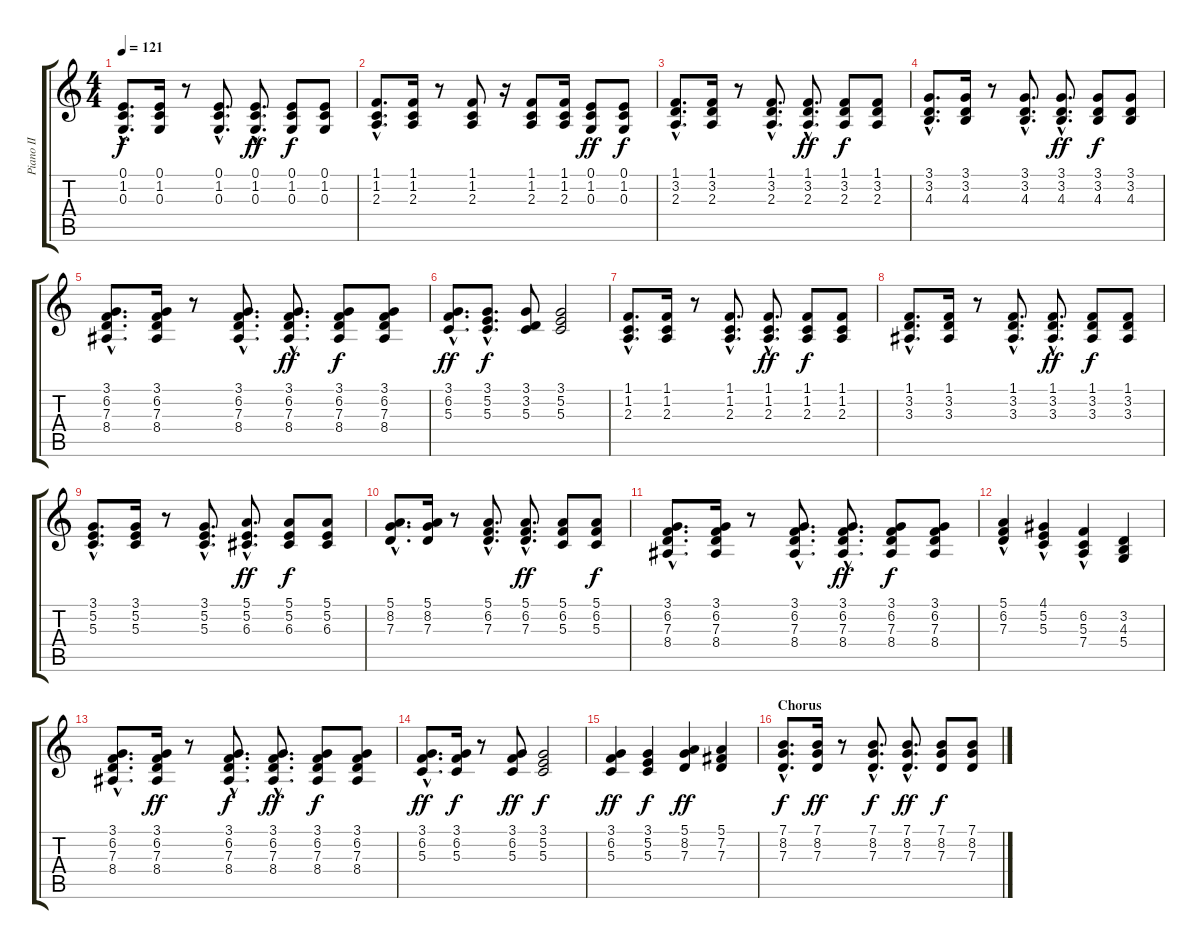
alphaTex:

\track ("Piano II" "Piano II") {instrument electricgrandpiano}
\staff {score tabs}
\tuning (E4 B3 G3 D3 A2 E2) {hide}
\ts (4 4)
\tempo 121
\clef g2
\ks c
(0.1{hac} 1.2{hac} 0.3{hac}).8{d dy f} (0.1 1.2 0.3).16 r.8 (0.1{hac} 1.2{hac} 0.3{hac}).8{d} (0.1{hac} 1.2{hac} 0.3{hac}).8{d dy ff} (0.1 1.2 0.3).8{dy f} (0.1 1.2 0.3).8 |
(1.1{hac} 1.2{hac} 2.3{hac}).8{d} (1.1 1.2 2.3).16 r.8 (1.1 1.2 2.3).8 r.16 (1.1 1.2 2.3).8 (1.1 1.2 2.3).16 (0.1 1.2 0.3).8{dy ff} (0.1 1.2 0.3).8{dy f} |
(1.1{hac} 3.2{hac} 2.3{hac}).8{d} (1.1 3.2 2.3).16 r.8 (1.1{hac} 3.2{hac} 2.3{hac}).8{d} (1.1{hac} 3.2{hac} 2.3{hac}).8{d dy ff} (1.1 3.2 2.3).8{dy f} (1.1 3.2 2.3).8 |
(3.1{hac} 3.2{hac} 4.3{hac}).8{d} (3.1 3.2 4.3).16 r.8 (3.1{hac} 3.2{hac} 4.3{hac}).8{d} (3.1{hac} 3.2{hac} 4.3{hac}).8{d dy ff} (3.1 3.2 4.3).8{dy f} (3.1 3.2 4.3).8 |
(3.1{hac} 6.2{hac} 7.3{hac} 8.4{hac}).8{d} (3.1 6.2 7.3 8.4).16 r.8 (3.1{hac} 6.2{hac} 7.3{hac} 8.4{hac}).8{d} (3.1{hac} 6.2{hac} 7.3{hac} 8.4{hac}).8{d dy ff} (3.1 6.2 7.3 8.4).8{dy f} (3.1 6.2 7.3 8.4).8 |
(3.1{hac} 6.2{hac} 5.3{hac}).8{d dy ff} (3.1{hac} 5.2{hac} 5.3{hac}).8{d dy f} (3.1 3.2 5.3).8 (3.1 5.2 5.3).2 |
(1.1{hac} 1.2{hac} 2.3{hac}).8{d} (1.1 1.2 2.3).16 r.8 (1.1{hac} 1.2{hac} 2.3{hac}).8{d} (1.1{hac} 1.2{hac} 2.3{hac}).8{d dy ff} (1.1 1.2 2.3).8{dy f} (1.1 1.2 2.3).8 |
(1.1{hac} 3.2{hac} 3.3{hac}).8{d} (1.1 3.2 3.3).16 r.8 (1.1{hac} 3.2{hac} 3.3{hac}).8{d} (1.1{hac} 3.2{hac} 3.3{hac}).8{d dy ff} (1.1 3.2 3.3).8{dy f} (1.1 3.2 3.3).8 |
(3.1{hac} 5.2{hac} 5.3{hac}).8{d} (3.1 5.2 5.3).16 r.8 (3.1{hac} 5.2{hac} 5.3{hac}).8{d} (5.1{hac} 5.2{hac} 6.3{hac}).8{d dy ff} (5.1 5.2 6.3).8{dy f} (5.1 5.2 6.3).8 |
(5.1{hac} 8.2{hac} 7.3{hac}).8{d} (5.1 8.2 7.3).16 r.8 (5.1{hac} 6.2{hac} 7.3{hac}).8{d} (5.1{hac} 6.2{hac} 7.3{hac}).8{d dy ff} (5.1 6.2 5.3).8 (5.1 6.2 5.3).8{dy f} |
(3.1{hac} 6.2{hac} 7.3{hac} 8.4{hac}).8{d} (3.1 6.2 7.3 8.4).16 r.8 (3.1{hac} 6.2{hac} 7.3{hac} 8.4{hac}).8{d} (3.1{hac} 6.2{hac} 7.3{hac} 8.4{hac}).8{d dy ff} (3.1 6.2 7.3 8.4).8{dy f} (3.1 6.2 7.3 8.4).8 |
(5.1{hac} 6.2 7.3).4 (4.1{hac} 5.2 5.3).4 (6.2{hac} 5.3 7.4).4 (3.2 4.3 5.4).4 |
(3.1{hac} 6.2{hac} 7.3{hac} 8.4{hac}).8{d} (3.1 6.2 7.3 8.4).16{dy ff} r.8 (3.1{hac} 6.2{hac} 7.3{hac} 8.4{hac}).8{d dy f} (3.1{hac} 6.2{hac} 7.3{hac} 8.4{hac}).8{d dy ff} (3.1 6.2 7.3 8.4).8{dy f} (3.1 6.2 7.3 8.4).8 |
(3.1{hac} 6.2{hac} 5.3{hac}).8{d dy ff} (3.1 6.2 5.3).16{dy f} r.8 (3.1 6.2 5.3).8{dy ff} (3.1 5.2 5.3).2{dy f} |
(3.1 6.2 5.3).4{dy ff} (3.1 5.2 5.3).4{dy f} (5.1 8.2 7.3).4{dy ff} (5.1 7.2 7.3).4 |
\section ("" "Chorus")
(7.1{hac} 8.2{hac} 7.3{hac}).8{d dy f balance 13} (7.1 8.2 7.3).16{dy ff} r.8 (7.1{hac} 8.2{hac} 7.3{hac}).8{d dy f} (7.1{hac} 8.2{hac} 7.3{hac}).8{d dy ff} (7.1 8.2 7.3).8{dy f} (7.1 8.2 7.3).8
